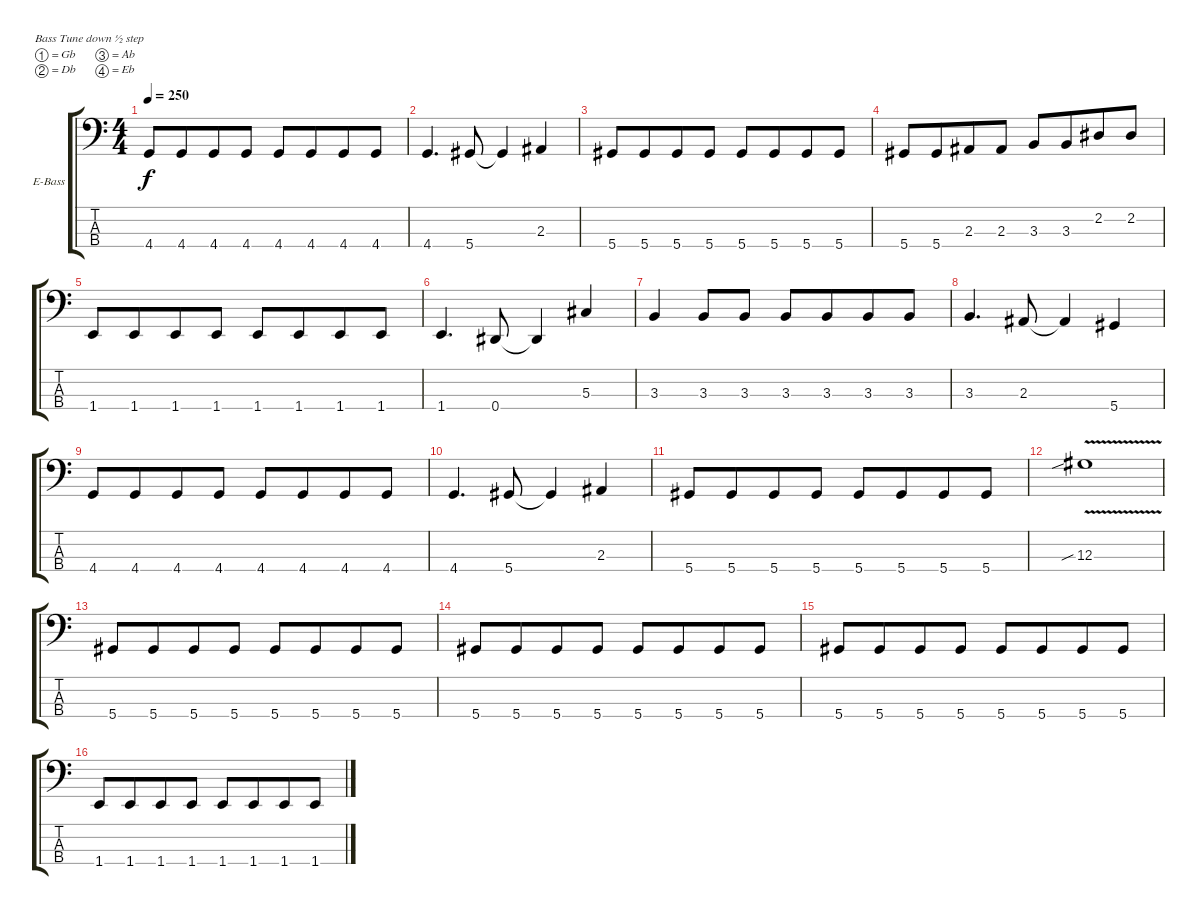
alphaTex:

\bracketExtendMode groupsimilarinstruments
\firstSystemTrackNameOrientation horizontal
\otherSystemsTrackNameOrientation horizontal
\track ("Basszusgitár (Barry Dunaway)" "E-Bass") {instrument electricbassfinger}
\staff {score tabs}
\tuning (Gb2 Db2 Ab1 Eb1)
\ts (4 4)
\tempo 250
\clef f4
\ks c
4.4.8{dy f} 4.4.8{beam merge} 4.4.8 4.4.8 4.4.8 4.4.8{beam merge} 4.4.8 4.4.8 |
4.4.4{d} 5.4.8 5.4{t}.4 2.3.4 |
5.4.8 5.4.8{beam merge} 5.4.8 5.4.8 5.4.8 5.4.8{beam merge} 5.4.8 5.4.8 |
5.4.8 5.4.8{beam merge} 2.3.8 2.3.8 3.3.8 3.3.8{beam merge} 2.2.8 2.2.8 |
1.4.8 1.4.8{beam merge} 1.4.8 1.4.8 1.4.8 1.4.8{beam merge} 1.4.8 1.4.8 |
1.4.4{d} 0.4.8 0.4{t}.4 5.3.4 |
3.3.4 3.3.8 3.3.8 3.3.8 3.3.8{beam merge} 3.3.8 3.3.8 |
3.3.4{d} 2.3.8 2.3{t}.4 5.4.4 |
4.4.8 4.4.8{beam merge} 4.4.8 4.4.8 4.4.8 4.4.8{beam merge} 4.4.8 4.4.8 |
4.4.4{d} 5.4.8 5.4{t}.4 2.3.4 |
5.4.8 5.4.8{beam merge} 5.4.8 5.4.8 5.4.8 5.4.8{beam merge} 5.4.8 5.4.8 |
12.3{v sib}.1 |
5.4.8 5.4.8{beam merge} 5.4.8 5.4.8 5.4.8 5.4.8{beam merge} 5.4.8 5.4.8 |
5.4.8 5.4.8{beam merge} 5.4.8 5.4.8 5.4.8 5.4.8{beam merge} 5.4.8 5.4.8 |
5.4.8 5.4.8{beam merge} 5.4.8 5.4.8 5.4.8 5.4.8{beam merge} 5.4.8 5.4.8 |
1.4.8 1.4.8{beam merge} 1.4.8 1.4.8 1.4.8 1.4.8{beam merge} 1.4.8 1.4.8
